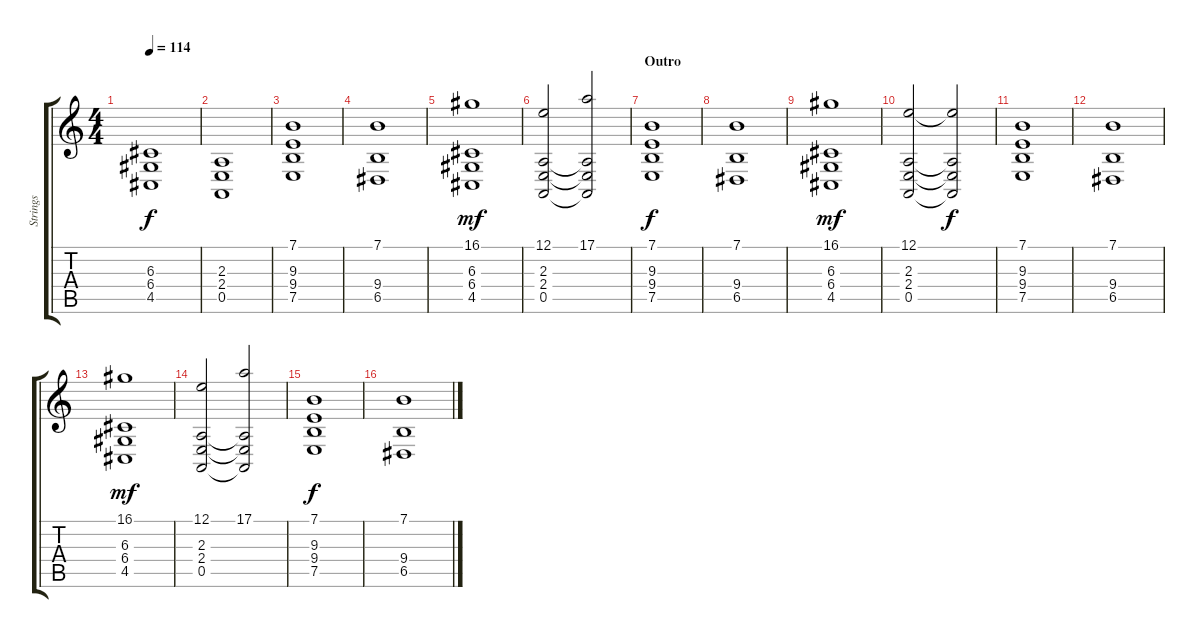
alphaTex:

\track ("Strings" "Strings") {instrument stringensemble1}
\staff {score tabs}
\tuning (E4 B3 G3 D3 A2 E2) {hide}
\ts (4 4)
\tempo 114
\clef g2
\ks c
(6.3 6.4 4.5).1{dy f} |
(2.3 2.4 0.5).1 |
(7.1 9.3 9.4 7.5).1 |
(7.1 9.4 6.5).1 |
(16.1 6.3 6.4 4.5).1{dy mf} |
(12.1 2.3 2.4 0.5).2 (17.1 2.3{t} 2.4{t} 0.5{t}).2 |
\section ("" "Outro")
(7.1 9.3 9.4 7.5).1{dy f} |
(7.1 9.4 6.5).1 |
(16.1 6.3 6.4 4.5).1{dy mf} |
(12.1 2.3 2.4 0.5).2 (12.1{t} 2.3{t} 2.4{t} 0.5{t}).2{dy f} |
(7.1 9.3 9.4 7.5).1 |
(7.1 9.4 6.5).1 |
(16.1 6.3 6.4 4.5).1{dy mf} |
(12.1 2.3 2.4 0.5).2 (17.1 2.3{t} 2.4{t} 0.5{t}).2 |
(7.1 9.3 9.4 7.5).1{dy f} |
(7.1 9.4 6.5).1
